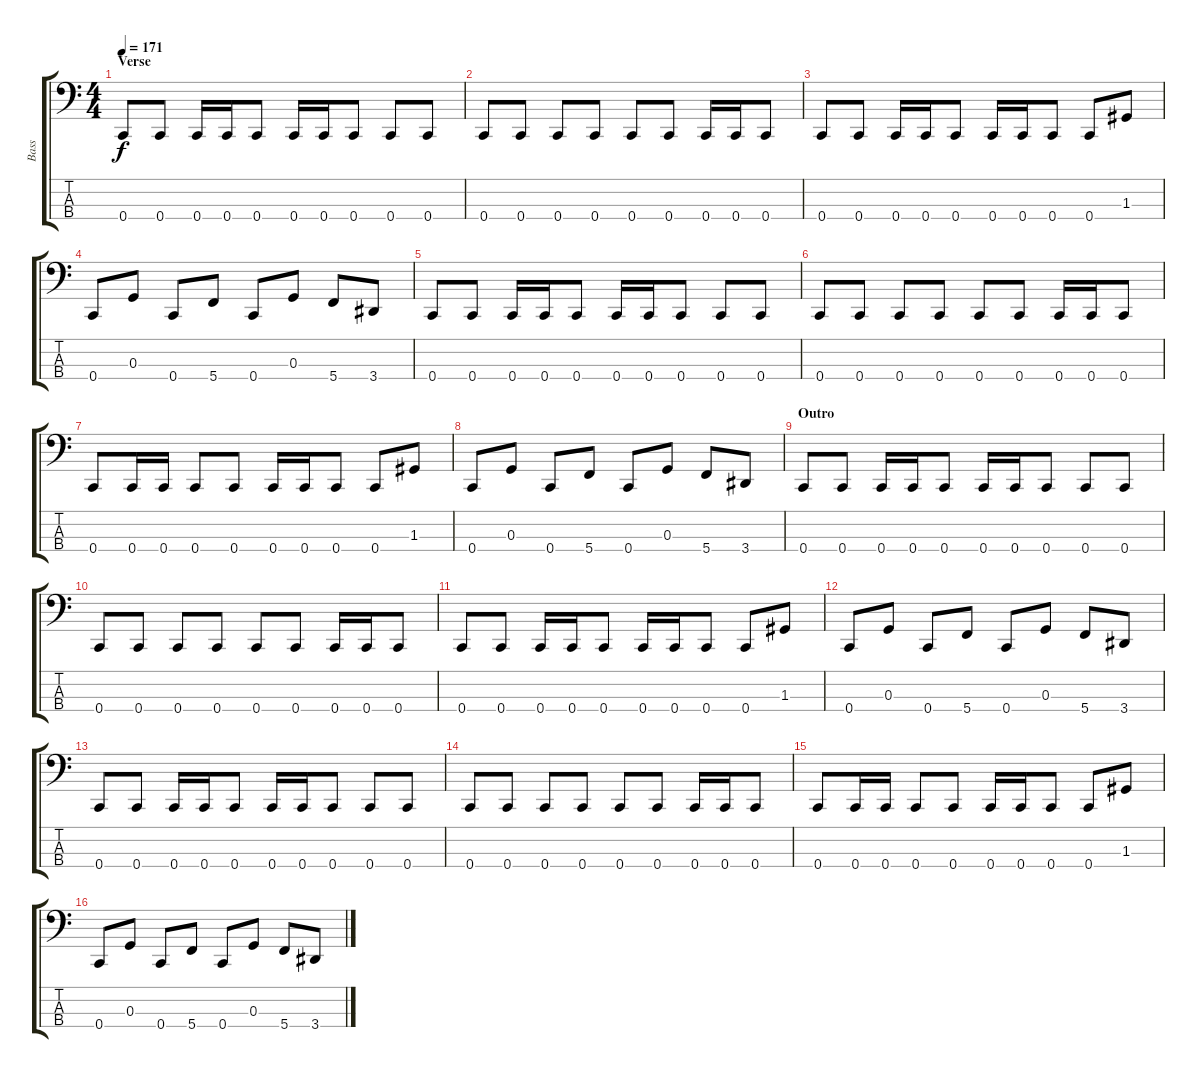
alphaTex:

\track ("Bass" "Bass") {instrument electricbasspick}
\staff {score tabs}
\tuning (F2 C2 G1 C1) {hide}
\ts (4 4)
\section ("" "Verse")
\tempo 171
\clef f4
\ks c
0.4.8{dy f} 0.4.8 0.4.16 0.4.16 0.4.8 0.4.16 0.4.16 0.4.8 0.4.8 0.4.8 |
0.4.8 0.4.8 0.4.8 0.4.8 0.4.8 0.4.8 0.4.16 0.4.16 0.4.8 |
0.4.8 0.4.8 0.4.16 0.4.16 0.4.8 0.4.16 0.4.16 0.4.8 0.4.8 1.3.8 |
0.4.8 0.3.8 0.4.8 5.4.8 0.4.8 0.3.8 5.4.8 3.4.8 |
0.4.8 0.4.8 0.4.16 0.4.16 0.4.8 0.4.16 0.4.16 0.4.8 0.4.8 0.4.8 |
0.4.8 0.4.8 0.4.8 0.4.8 0.4.8 0.4.8 0.4.16 0.4.16 0.4.8 |
0.4.8 0.4.16 0.4.16 0.4.8 0.4.8 0.4.16 0.4.16 0.4.8 0.4.8 1.3.8 |
0.4.8 0.3.8 0.4.8 5.4.8 0.4.8 0.3.8 5.4.8 3.4.8 |
\section ("" "Outro")
0.4.8 0.4.8 0.4.16 0.4.16 0.4.8 0.4.16 0.4.16 0.4.8 0.4.8 0.4.8 |
0.4.8 0.4.8 0.4.8 0.4.8 0.4.8 0.4.8 0.4.16 0.4.16 0.4.8 |
0.4.8 0.4.8 0.4.16 0.4.16 0.4.8 0.4.16 0.4.16 0.4.8 0.4.8 1.3.8 |
0.4.8 0.3.8 0.4.8 5.4.8 0.4.8 0.3.8 5.4.8 3.4.8 |
0.4.8 0.4.8 0.4.16 0.4.16 0.4.8 0.4.16 0.4.16 0.4.8 0.4.8 0.4.8 |
0.4.8 0.4.8 0.4.8 0.4.8 0.4.8 0.4.8 0.4.16 0.4.16 0.4.8 |
0.4.8 0.4.16 0.4.16 0.4.8 0.4.8 0.4.16 0.4.16 0.4.8 0.4.8 1.3.8 |
0.4.8 0.3.8 0.4.8 5.4.8 0.4.8 0.3.8 5.4.8 3.4.8
